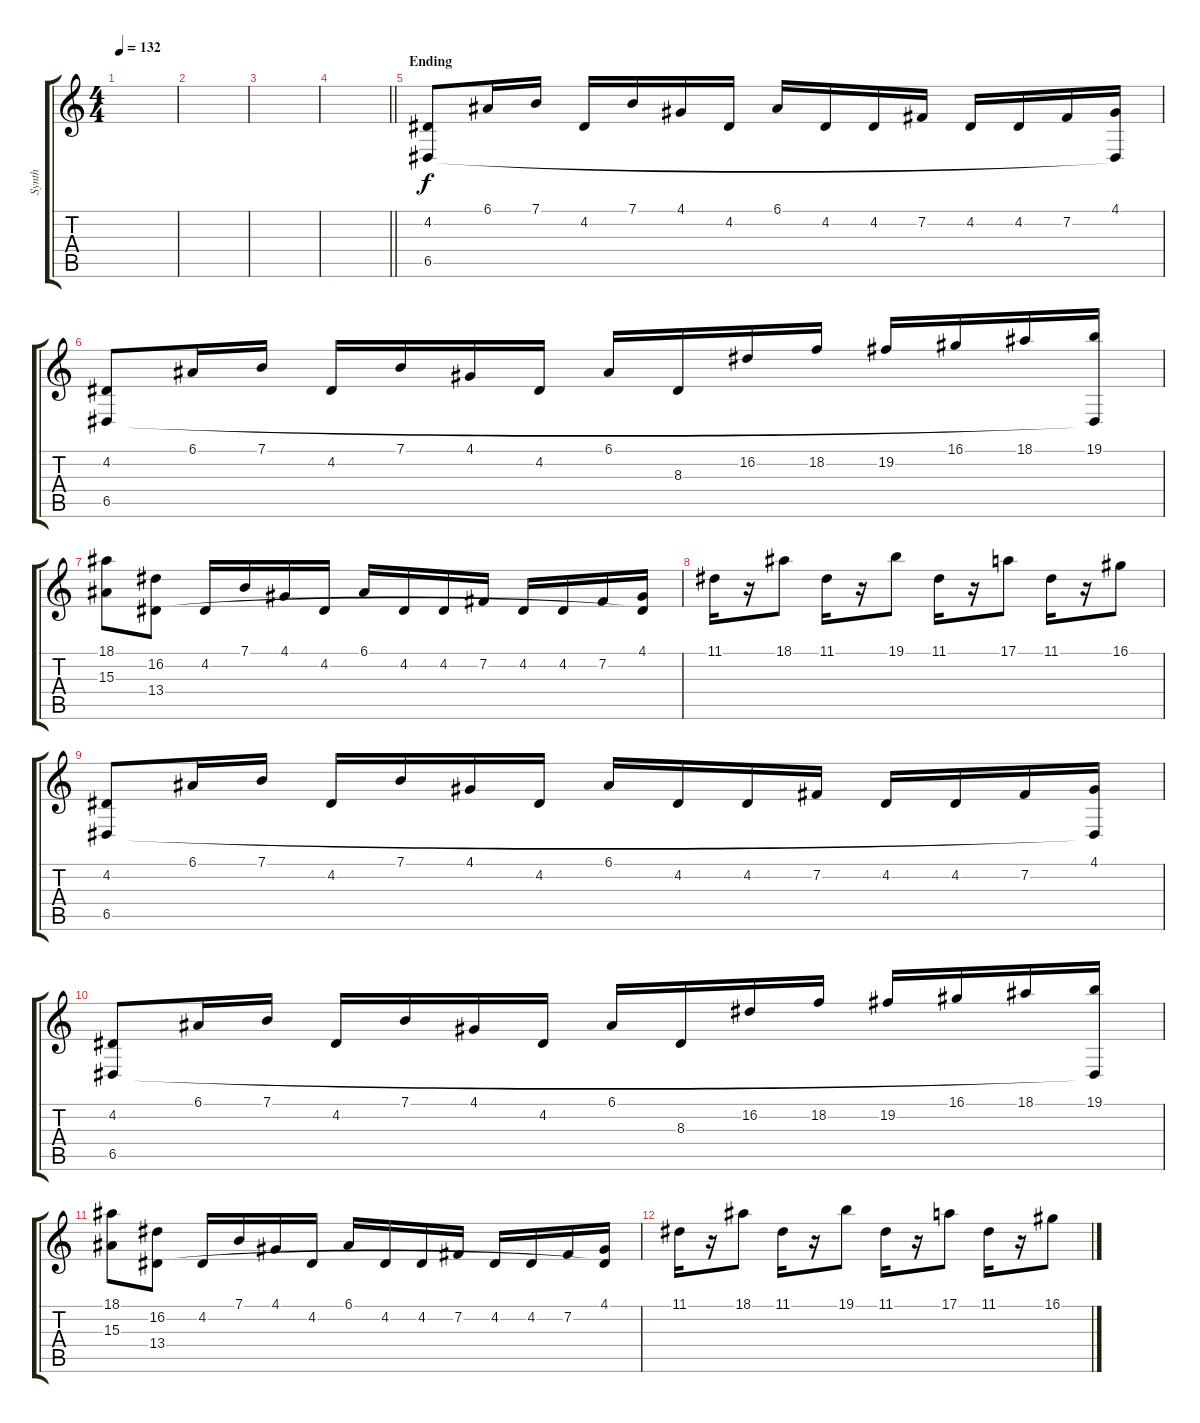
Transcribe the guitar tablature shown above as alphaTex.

\track ("Synth" "Synth") {instrument stringensemble1}
\staff {score tabs}
\tuning (E4 B3 G3 D3 A2 E2) {hide}
\ts (4 4)
\tempo 132
\clef g2
\ks c
|
|
|
\barLineRight lightlight
|
\section ("" "Ending")
(4.2 6.5).8 6.1.16 7.1.16 4.2.16 7.1.16 4.1.16 4.2.16 6.1.16 4.2.16 4.2.16 7.2.16 4.2.16 4.2.16 7.2.16 (4.1 6.5{t}).16 |
(4.2 6.5).8 6.1.16 7.1.16 4.2.16 7.1.16 4.1.16 4.2.16 6.1.16 8.3.16 16.2.16 18.2.16 19.2.16 16.1.16 18.1.16 (19.1 6.5{t}).16 |
(18.1 15.3).8 (16.2 13.4).8 4.2.16 7.1.16 4.1.16 4.2.16 6.1.16 4.2.16 4.2.16 7.2.16 4.2.16 4.2.16 7.2.16 (4.1 13.4{t}).16 |
11.1.16 r.16 18.1.8 11.1.16 r.16 19.1.8 11.1.16 r.16 17.1.8 11.1.16 r.16 16.1.8 |
(4.2 6.5).8 6.1.16 7.1.16 4.2.16 7.1.16 4.1.16 4.2.16 6.1.16 4.2.16 4.2.16 7.2.16 4.2.16 4.2.16 7.2.16 (4.1 6.5{t}).16 |
(4.2 6.5).8 6.1.16 7.1.16 4.2.16 7.1.16 4.1.16 4.2.16 6.1.16 8.3.16 16.2.16 18.2.16 19.2.16 16.1.16 18.1.16 (19.1 6.5{t}).16 |
(18.1 15.3).8 (16.2 13.4).8 4.2.16 7.1.16 4.1.16 4.2.16 6.1.16 4.2.16 4.2.16 7.2.16 4.2.16 4.2.16 7.2.16 (4.1 13.4{t}).16 |
11.1.16 r.16 18.1.8 11.1.16 r.16 19.1.8 11.1.16 r.16 17.1.8 11.1.16 r.16 16.1.8
